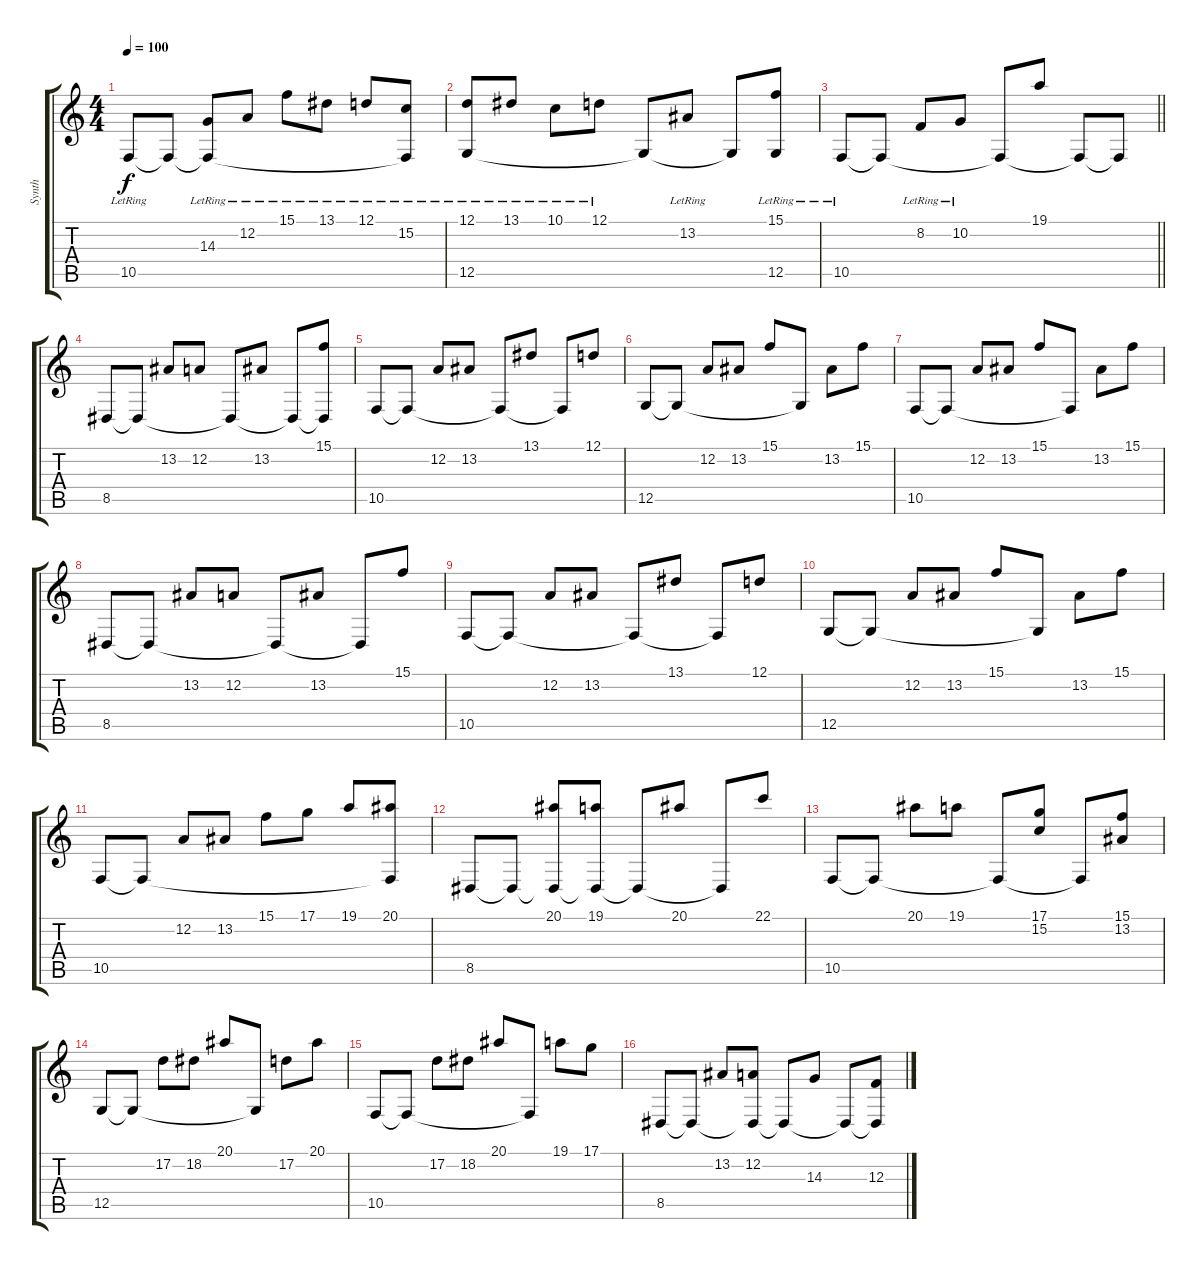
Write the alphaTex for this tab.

\track ("Synth" "Synth") {instrument stringensemble1}
\staff {score tabs}
\tuning (D4 A3 F3 C3 G2 D2) {hide}
\ts (4 4)
\tempo 100
\clef g2
\ks c
10.5{lr}.8{dy f} 10.5{t}.8 (14.3{lr} 10.5{t}).8 12.2{lr}.8 15.1{lr}.8 13.1{lr}.8 12.1{lr}.8 (15.2{lr} 10.5{t}).8 |
(12.1{lr} 12.5{lr}).8 13.1{lr}.8 10.1{lr}.8 12.1{lr}.8 12.5{t}.8 13.2{lr}.8 12.5{t}.8 (15.1{lr} 12.5).8 |
\barLineRight lightlight
10.5{lr}.8 10.5{t}.8 8.2{lr}.8 10.2{lr}.8 10.5{t}.8 19.1.8 10.5{t}.8 10.5{t}.8 |
8.5.8 8.5{t}.8 13.2.8 12.2.8 8.5{t}.8 13.2.8 8.5{t}.8 (15.1 8.5{t}).8 |
10.5.8 10.5{t}.8 12.2.8 13.2.8 10.5{t}.8 13.1.8 10.5{t}.8 12.1.8 |
12.5.8 12.5{t}.8 12.2.8 13.2.8 15.1.8 12.5{t}.8 13.2.8 15.1.8 |
10.5.8 10.5{t}.8 12.2.8 13.2.8 15.1.8 10.5{t}.8 13.2.8 15.1.8 |
8.5.8 8.5{t}.8 13.2.8 12.2.8 8.5{t}.8 13.2.8 8.5{t}.8 15.1.8 |
10.5.8 10.5{t}.8 12.2.8 13.2.8 10.5{t}.8 13.1.8 10.5{t}.8 12.1.8 |
12.5.8 12.5{t}.8 12.2.8 13.2.8 15.1.8 12.5{t}.8 13.2.8 15.1.8 |
10.5.8 10.5{t}.8 12.2.8 13.2.8 15.1.8 17.1.8 19.1.8 (20.1 10.5{t}).8 |
8.5.8 8.5{t}.8 (20.1 8.5{t}).8 (19.1 8.5{t}).8 8.5{t}.8 20.1.8 8.5{t}.8 22.1.8 |
10.5.8 10.5{t}.8 20.1.8 19.1.8 10.5{t}.8 (17.1 15.2).8 10.5{t}.8 (15.1 13.2).8 |
12.5.8 12.5{t}.8 17.2.8 18.2.8 20.1.8 12.5{t}.8 17.2.8 20.1.8 |
10.5.8 10.5{t}.8 17.2.8 18.2.8 20.1.8 10.5{t}.8 19.1.8 17.1.8 |
8.5.8 8.5{t}.8 13.2.8 (12.2 8.5{t}).8 8.5{t}.8 14.3.8 8.5{t}.8 (12.3 8.5{t}).8
